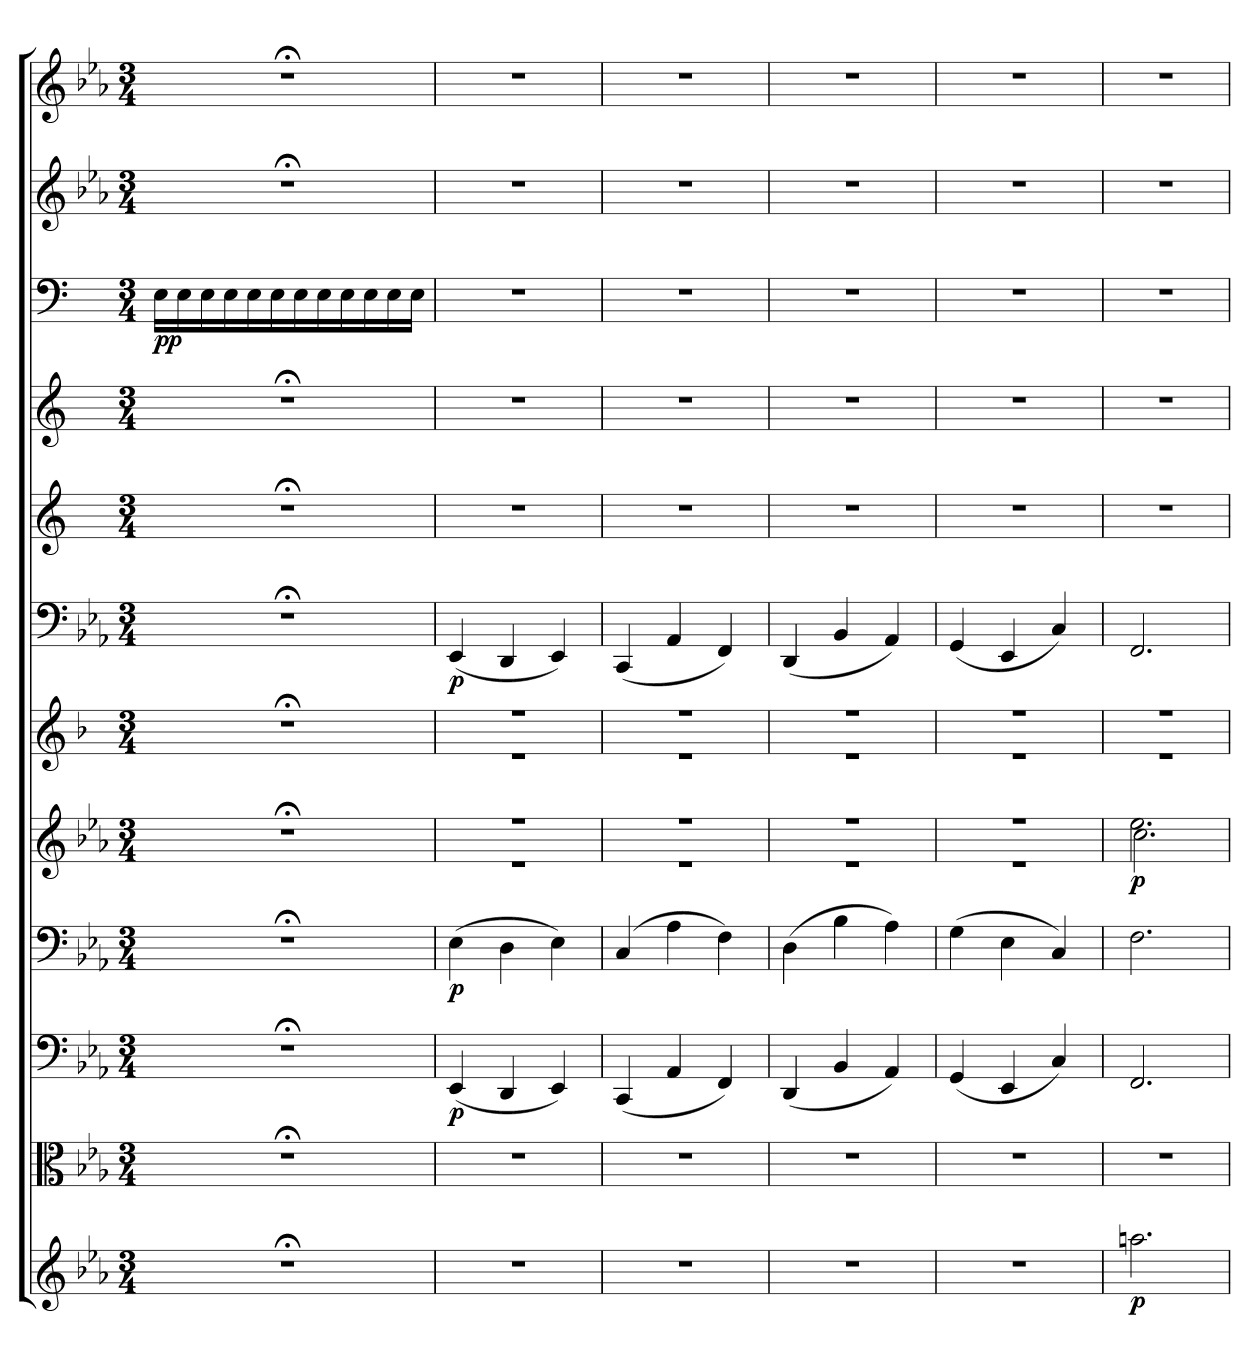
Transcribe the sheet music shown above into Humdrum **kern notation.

**kern	**dynam	**kern	**kern	**dynam	**kern	**dynam	**kern	**dynam	**kern	**kern	**dynam	**kern	**kern	**kern	**dynam	**kern	**kern
*part12	*part12	*part11	*part10	*part10	*part9	*part9	*part8	*part8	*part7	*part6	*part6	*part5	*part4	*part3	*part3	*part2	*part1
*staff12	*staff12	*staff11	*staff10	*staff10	*staff9	*staff9	*staff8	*staff8	*staff7	*staff6	*staff6	*staff5	*staff4	*staff3	*staff3	*staff2	*staff1
*clefG2	*	*clefC3	*clefF4	*	*clefF4	*	*clefG2	*	*clefG2	*clefF4	*	*clefG2	*clefG2	*clefF4	*	*clefG2	*clefG2
*k[b-e-a-]	*	*k[b-e-a-]	*k[b-e-a-]	*	*k[b-e-a-]	*	*k[b-e-a-]	*	*k[b-]	*k[b-e-a-]	*	*k[]	*k[]	*k[]	*	*k[b-e-a-]	*k[b-e-a-]
*c:	*	*c:	*c:	*	*c:	*	*c:	*	*	*c:	*	*	*	*	*	*c:	*c:
*M3/4	*	*M3/4	*M3/4	*	*M3/4	*	*M3/4	*	*M3/4	*M3/4	*	*M3/4	*M3/4	*M3/4	*	*M3/4	*M3/4
=1	=1	=1	=1	=1	=1	=1	=1	=1	=1	=1	=1	=1	=1	=1	=1	=1	=1
2.r;<	.	2.r;<	2.r;<	.	2.r;<	.	2.r;<	.	2.r;<	2.r;<	.	2.r;<	2.r;<	16E\LL	pp	2.r;<	2.r;<
.	.	.	.	.	.	.	.	.	.	.	.	.	.	16E\	.	.	.
.	.	.	.	.	.	.	.	.	.	.	.	.	.	16E\	.	.	.
.	.	.	.	.	.	.	.	.	.	.	.	.	.	16E\	.	.	.
.	.	.	.	.	.	.	.	.	.	.	.	.	.	16E\	.	.	.
.	.	.	.	.	.	.	.	.	.	.	.	.	.	16E\	.	.	.
.	.	.	.	.	.	.	.	.	.	.	.	.	.	16E\	.	.	.
.	.	.	.	.	.	.	.	.	.	.	.	.	.	16E\	.	.	.
.	.	.	.	.	.	.	.	.	.	.	.	.	.	16E\	.	.	.
.	.	.	.	.	.	.	.	.	.	.	.	.	.	16E\	.	.	.
.	.	.	.	.	.	.	.	.	.	.	.	.	.	16E\	.	.	.
.	.	.	.	.	.	.	.	.	.	.	.	.	.	16E\JJ	.	.	.
=2	=2	=2	=2	=2	=2	=2	=2	=2	=2	=2	=2	=2	=2	=2	=2	=2	=2
*	*	*	*	*	*	*	*^	*	*^	*	*	*	*	*	*	*	*
2.r	.	2.r	(4EE-/	p	(4E-\	p	2.r	2.r	.	2.r	2.r	(4EE-/	p	2.r	2.r	2.r	.	2.r	2.r
.	.	.	4DD/	.	4D\	.	.	.	.	.	.	4DD/	.	.	.	.	.	.	.
.	.	.	4EE-/)	.	4E-\)	.	.	.	.	.	.	4EE-/)	.	.	.	.	.	.	.
=3	=3	=3	=3	=3	=3	=3	=3	=3	=3	=3	=3	=3	=3	=3	=3	=3	=3	=3	=3
2.r	.	2.r	(4CC/	.	(4C/	.	2.r	2.r	.	2.r	2.r	(4CC/	.	2.r	2.r	2.r	.	2.r	2.r
.	.	.	4AA-/	.	4A-\	.	.	.	.	.	.	4AA-/	.	.	.	.	.	.	.
.	.	.	4FF/)	.	4F\)	.	.	.	.	.	.	4FF/)	.	.	.	.	.	.	.
=4	=4	=4	=4	=4	=4	=4	=4	=4	=4	=4	=4	=4	=4	=4	=4	=4	=4	=4	=4
2.r	.	2.r	(4DD/	.	(4D\	.	2.r	2.r	.	2.r	2.r	(4DD/	.	2.r	2.r	2.r	.	2.r	2.r
.	.	.	4BB-/	.	4B-\	.	.	.	.	.	.	4BB-/	.	.	.	.	.	.	.
.	.	.	4AA-/)	.	4A-\)	.	.	.	.	.	.	4AA-/)	.	.	.	.	.	.	.
=5	=5	=5	=5	=5	=5	=5	=5	=5	=5	=5	=5	=5	=5	=5	=5	=5	=5	=5	=5
2.r	.	2.r	(4GG/	.	(4G\	.	2.r	2.r	.	2.r	2.r	(4GG/	.	2.r	2.r	2.r	.	2.r	2.r
.	.	.	4EE-/	.	4E-\	.	.	.	.	.	.	4EE-/	.	.	.	.	.	.	.
.	.	.	4C/)	.	4C/)	.	.	.	.	.	.	4C/)	.	.	.	.	.	.	.
=6	=6	=6	=6	=6	=6	=6	=6	=6	=6	=6	=6	=6	=6	=6	=6	=6	=6	=6	=6
2.aan\	p	2.r	2.FF/	.	2.F\	.	2.ee-\	2.cc\	p	2.r	2.r	2.FF/	.	2.r	2.r	2.r	.	2.r	2.r
*	*	*	*	*	*	*	*v	*v	*	*	*	*	*	*	*	*	*	*	*
*	*	*	*	*	*	*	*	*	*v	*v	*	*	*	*	*	*	*	*
=	=	=	=	=	=	=	=	=	=	=	=	=	=	=	=	=	=
*-	*-	*-	*-	*-	*-	*-	*-	*-	*-	*-	*-	*-	*-	*-	*-	*-	*-
